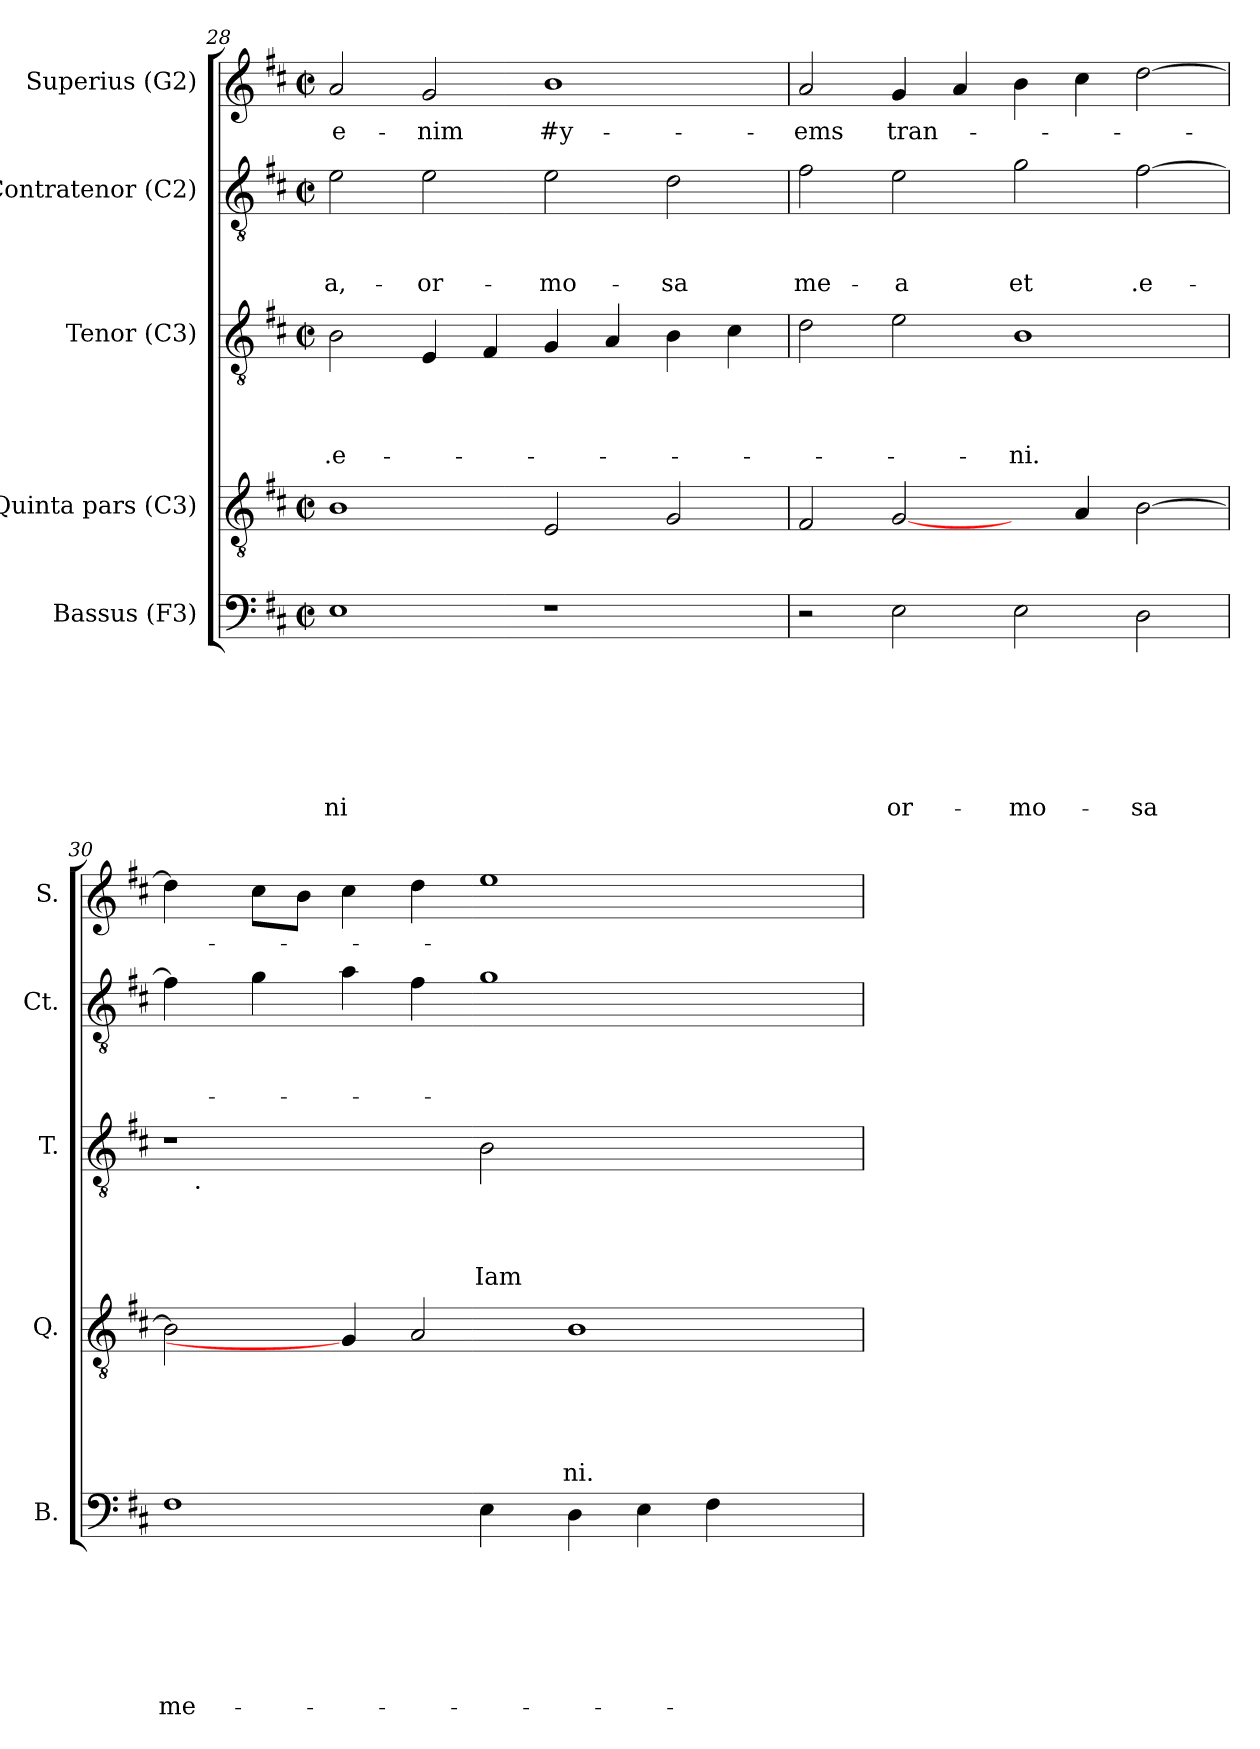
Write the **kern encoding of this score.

**kern	**text	**text	**text	**text	**text	**text	**text	**kern	**text	**text	**text	**text	**text	**kern	**text	**text	**text	**text	**kern	**text	**text	**text	**kern	**text
*part5	*part5	*part5	*part5	*part5	*part5	*part5	*part5	*part4	*part4	*part4	*part4	*part4	*part4	*part3	*part3	*part3	*part3	*part3	*part2	*part2	*part2	*part2	*part1	*part1
*staff5	*staff5	*staff5	*staff5	*staff5	*staff5	*staff5	*staff5	*staff4	*staff4	*staff4	*staff4	*staff4	*staff4	*staff3	*staff3	*staff3	*staff3	*staff3	*staff2	*staff2	*staff2	*staff2	*staff1	*staff1
*I"Bassus (F3)	*	*	*	*	*	*	*	*I"Quinta pars (C3)	*	*	*	*	*	*I"Tenor (C3)	*	*	*	*	*I"Contratenor (C2)	*	*	*	*I"Superius (G2)	*
*I'B.	*	*	*	*	*	*	*	*I'Q.	*	*	*	*	*	*I'T.	*	*	*	*	*I'Ct.	*	*	*	*I'S.	*
!!LO:LB:g=z
*clefF4	*	*	*	*	*	*	*	*clefGv2	*	*	*	*	*	*clefGv2	*	*	*	*	*clefGv2	*	*	*	*clefG2	*
*k[f#c#]	*	*	*	*	*	*	*	*k[f#c#]	*	*	*	*	*	*k[f#c#]	*	*	*	*	*k[f#c#]	*	*	*	*k[f#c#]	*
*D:	*	*	*	*	*	*	*	*D:	*	*	*	*	*	*D:	*	*	*	*	*D:	*	*	*	*D:	*
*M2/2	*	*	*	*	*	*	*	*M2/2	*	*	*	*	*	*M2/2	*	*	*	*	*M2/2	*	*	*	*M2/2	*
*met(c|)	*	*	*	*	*	*	*	*met(c|)	*	*	*	*	*	*met(c|)	*	*	*	*	*met(c|)	*	*	*	*met(c|)	*
=28	=28	=28	=28	=28	=28	=28	=28	=28	=28	=28	=28	=28	=28	=28	=28	=28	=28	=28	=28	=28	=28	=28	=28	=28
!	!	!	!	!	!	!	!LO:LY:b:rj	!	!	!	!	!	!	!	!	!	!	!LO:LY:b	!	!	!	!LO:LY:b	!	!LO:LY:b
1E	.	.	.	.	.	.	-ni	1B	.	.	.	.	.	2B\	.	.	.	.e-	2e\	.	.	-a,-	2a/	e-
!	!	!	!	!	!	!	!	!	!	!	!	!	!	!	!	!	!	!	!	!	!	!LO:LY:b	!	!LO:LY:b
.	.	.	.	.	.	.	.	.	.	.	.	.	.	4E/	.	.	.	.	2e\	.	.	-or-	2g/	-nim
.	.	.	.	.	.	.	.	.	.	.	.	.	.	4F#/	.	.	.	.	.	.	.	.	.	.
!	!	!	!	!	!	!	!	!	!	!	!	!	!	!	!	!	!	!	!	!	!	!LO:LY:b	!	!LO:LY:b
1r	.	.	.	.	.	.	.	2E/	.	.	.	.	.	4G/	.	.	.	.	2e\	.	.	-mo-	1b	#y-
.	.	.	.	.	.	.	.	.	.	.	.	.	.	4A/	.	.	.	.	.	.	.	.	.	.
!	!	!	!	!	!	!	!	!	!	!	!	!	!	!	!	!	!	!	!	!	!	!LO:LY:b	!	!
.	.	.	.	.	.	.	.	2G/	.	.	.	.	.	4B\	.	.	.	.	2d\	.	.	-sa	.	.
.	.	.	.	.	.	.	.	.	.	.	.	.	.	4c#\	.	.	.	.	.	.	.	.	.	.
=29	=29	=29	=29	=29	=29	=29	=29	=29	=29	=29	=29	=29	=29	=29	=29	=29	=29	=29	=29	=29	=29	=29	=29	=29
!	!	!	!	!	!	!	!	!	!	!	!	!	!	!	!	!	!	!	!	!	!	!LO:LY:b	!	!LO:LY:b
2r	.	.	.	.	.	.	.	2F#/	.	.	.	.	.	2d\	.	.	.	.	2f#\	.	.	me-	2a/	-ems
!	!	!	!	!	!	!	!LO:LY:b	!	!	!	!	!	!	!	!	!	!	!	!	!	!	!LO:LY:b	!	!LO:LY:b
2E\	.	.	.	.	.	.	or-	[2G/	.	.	.	.	.	2e\	.	.	.	.	2e\	.	.	-a	4g/	tran-
.	.	.	.	.	.	.	.	.	.	.	.	.	.	.	.	.	.	.	.	.	.	.	4a/	.
!	!	!	!	!	!	!	!LO:LY:b	!	!	!	!	!	!	!	!	!	!	!LO:LY:b	!	!	!	!LO:LY:b	!	!
2E\	.	.	.	.	.	.	-mo-	4ryy	.	.	.	.	.	1B	.	.	.	-ni.	2g\	.	.	et	4b\	.
.	.	.	.	.	.	.	.	4A/	.	.	.	.	.	.	.	.	.	.	.	.	.	.	4cc#\	.
!	!	!	!	!	!	!	!LO:LY:b	!	!	!	!	!	!	!	!	!	!	!	!	!	!	!LO:LY:b	!	!
2D\	.	.	.	.	.	.	-sa	[>2B\	.	.	.	.	.	.	.	.	.	.	[>2f#\	.	.	.e-	[>2dd\	.
=30	=30	=30	=30	=30	=30	=30	=30	=30	=30	=30	=30	=30	=30	=30	=30	=30	=30	=30	=30	=30	=30	=30	=30	=30
!	!	!	!	!	!	!	!LO:LY:b	!	!	!	!	!	!	!	!	!	!	!	!	!	!	!	!	!
*	*	*	*	*	*	*	*	*	*	*	*	*	*	*^	*	*	*	*	*	*	*	*	*	*
1F#	.	.	.	.	.	.	me-	2B\]	.	.	.	.	.	1r	16ryy	.	.	.	.	4f#\]	.	.	.	4dd\]	.
!	!	!	!	!	!	!	!	!	!	!	!	!	!	!	!LO:TX:b:t=.	!	!	!	!	!	!	!	!	!	!
.	.	.	.	.	.	.	.	.	.	.	.	.	.	.	1ryy	.	.	.	.	.	.	.	.	.	.
.	.	.	.	.	.	.	.	.	.	.	.	.	.	.	.	.	.	.	.	4g\	.	.	.	8cc#\L	.
.	.	.	.	.	.	.	.	.	.	.	.	.	.	.	.	.	.	.	.	.	.	.	.	8b\J	.
.	.	.	.	.	.	.	.	4G/]	.	.	.	.	.	.	.	.	.	.	.	4a\	.	.	.	4cc#\	.
.	.	.	.	.	.	.	.	2A/	.	.	.	.	.	.	.	.	.	.	.	4f#\	.	.	.	4dd\	.
!	!	!	!	!	!	!	!	!	!	!	!	!	!	!	!	!	!	!	!LO:LY:b	!	!	!	!	!	!
4E\	.	.	.	.	.	.	.	.	.	.	.	.	.	2B\	.	.	.	.	Iam	1g	.	.	.	1ee	.
.	.	.	.	.	.	.	.	.	.	.	.	.	.	.	1ryy	.	.	.	.	.	.	.	.	.	.
!	!	!	!	!	!	!	!	!	!	!	!	!	!LO:LY:b	!	!	!	!	!	!	!	!	!	!	!	!
4D\	.	.	.	.	.	.	.	1B	.	.	.	.	-ni.	.	.	.	.	.	.	.	.	.	.	.	.
4E\	.	.	.	.	.	.	.	.	.	.	.	.	.	2.ryy	.	.	.	.	.	.	.	.	.	.	.
4F#\	.	.	.	.	.	.	.	.	.	.	.	.	.	.	.	.	.	.	.	.	.	.	.	.	.
4ryy	.	.	.	.	.	.	.	.	.	.	.	.	.	.	.	.	.	.	.	4ryy	.	.	.	4ryy	.
.	.	.	.	.	.	.	.	.	.	.	.	.	.	.	8.ryy	.	.	.	.	.	.	.	.	.	.
*	*	*	*	*	*	*	*	*	*	*	*	*	*	*v	*v	*	*	*	*	*	*	*	*	*	*
=	=	=	=	=	=	=	=	=	=	=	=	=	=	=	=	=	=	=	=	=	=	=	=	=
*-	*-	*-	*-	*-	*-	*-	*-	*-	*-	*-	*-	*-	*-	*-	*-	*-	*-	*-	*-	*-	*-	*-	*-	*-
